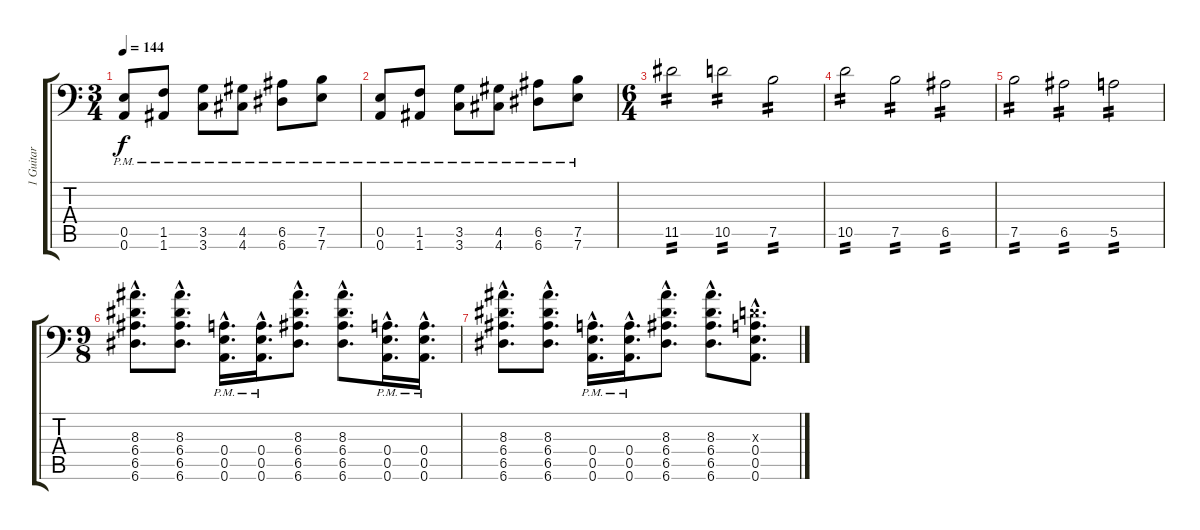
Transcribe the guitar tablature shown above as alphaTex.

\track ("1 Guitar" "1 Guitar") {instrument overdrivenguitar}
\staff {score tabs}
\tuning (B3 Gb3 D3 A2 E2 A1) {hide}
\ts (3 4)
\tempo 144
\clef f4
\ks c
(0.5{pm} 0.6{pm}).8{dy f} (1.5{pm} 1.6{pm}).8 (3.5{pm} 3.6{pm}).8 (4.5{pm} 4.6{pm}).8 (6.5{pm} 6.6{pm}).8 (7.5{pm} 7.6{pm}).8 |
(0.5{pm} 0.6{pm}).8 (1.5{pm} 1.6{pm}).8 (3.5{pm} 3.6{pm}).8 (4.5{pm} 4.6{pm}).8 (6.5{pm} 6.6{pm}).8 (7.5{pm} 7.6{pm}).8 |
\ts (6 4)
11.5.2{tp 2} 10.5.2{tp 2} 7.5.2{tp 2} |
10.5.2{tp 2} 7.5.2{tp 2} 6.5.2{tp 2} |
7.5.2{tp 2} 6.5.2{tp 2} 5.5.2{tp 2} |
\ts (9 8)
(8.3{hac} 6.4{hac} 6.5{hac} 6.6{hac}).8{d} (8.3{hac} 6.4{hac} 6.5{hac} 6.6{hac}).8{d} (0.4{hac pm} 0.5{hac pm} 0.6{hac pm}).16{d} (0.4{hac pm} 0.5{hac pm} 0.6{hac pm}).16{d} (8.3{hac} 6.4{hac} 6.5{hac} 6.6{hac}).8{d} (8.3{hac} 6.4{hac} 6.5{hac} 6.6{hac}).8{d} (0.4{hac pm} 0.5{hac pm} 0.6{hac pm}).16{d} (0.4{hac pm} 0.5{hac pm} 0.6{hac pm}).16{d} |
(8.3{hac} 6.4{hac} 6.5{hac} 6.6{hac}).8{d} (8.3{hac} 6.4{hac} 6.5{hac} 6.6{hac}).8{d} (0.4{hac pm} 0.5{hac pm} 0.6{hac pm}).16{d} (0.4{hac pm} 0.5{hac pm} 0.6{hac pm}).16{d} (8.3{hac} 6.4{hac} 6.5{hac} 6.6{hac}).8{d} (8.3{hac} 6.4{hac} 6.5{hac} 6.6{hac}).8{d} (0.3{hac x} 0.4{hac} 0.5{hac} 0.6{hac}).8{d}
